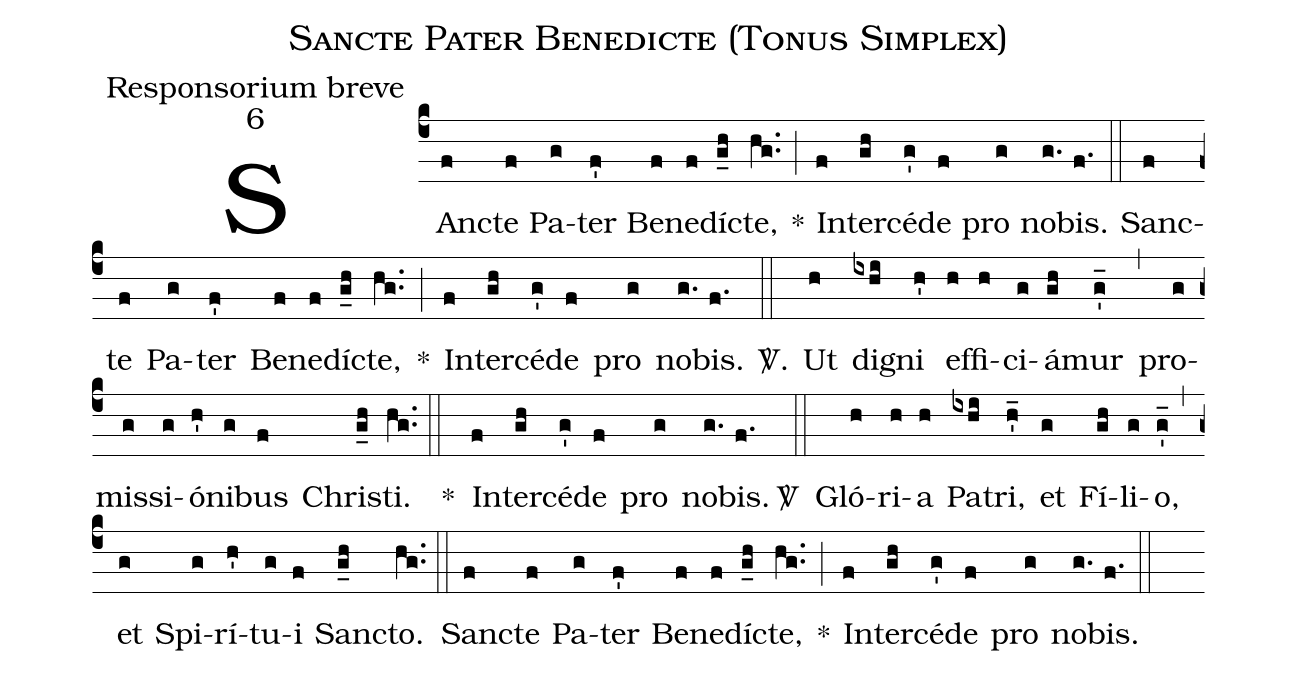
name:Sancte Pater Benedicte (Tonus Simplex);
office-part:Responsorium breve;
mode:6;
%%
(c4) SAnc(f)te(f) Pa(g)ter(f') Be(f)ne(f)díc(g_h)te,(hg..) *(;) In(f)ter(gh)cé(g')de(f) pro(g) no(g.)bis.(f.) (::)
Sanc(f)te(f) Pa(g)ter(f') Be(f)ne(f)díc(g_h)te,(hg..) *(;) In(f)ter(gh)cé(g')de(f) pro(g) no(g.)bis.(f.)
<sp>V/</sp>.(::) Ut(h) di(ixhi)gni(h') ef(h)fi(h)ci(g)á(gh)mur(g'_) (,) pro(g)mis(g)si(g)ó(h')ni(g)bus(f) Chris(g_h)ti.(hg..) (::)
*() In(f)ter(gh)cé(g')de(f) pro(g) no(g.)bis.(f.)
 <sp>V/</sp> (::)Gló(h)ri(h)a(h) Pa(ixhi)tri,(h'_) et(g) Fí(gh)li(g)o,(g'_) (,) et(g) Spi(g)rí(h')tu(g)i(f) Sanc(g_h)to.(hg..) (::)
Sanc(f)te(f) Pa(g)ter(f') Be(f)ne(f)díc(g_h)te,(hg..) *(;) In(f)ter(gh)cé(g')de(f) pro(g) no(g.)bis.(f.) (::)
